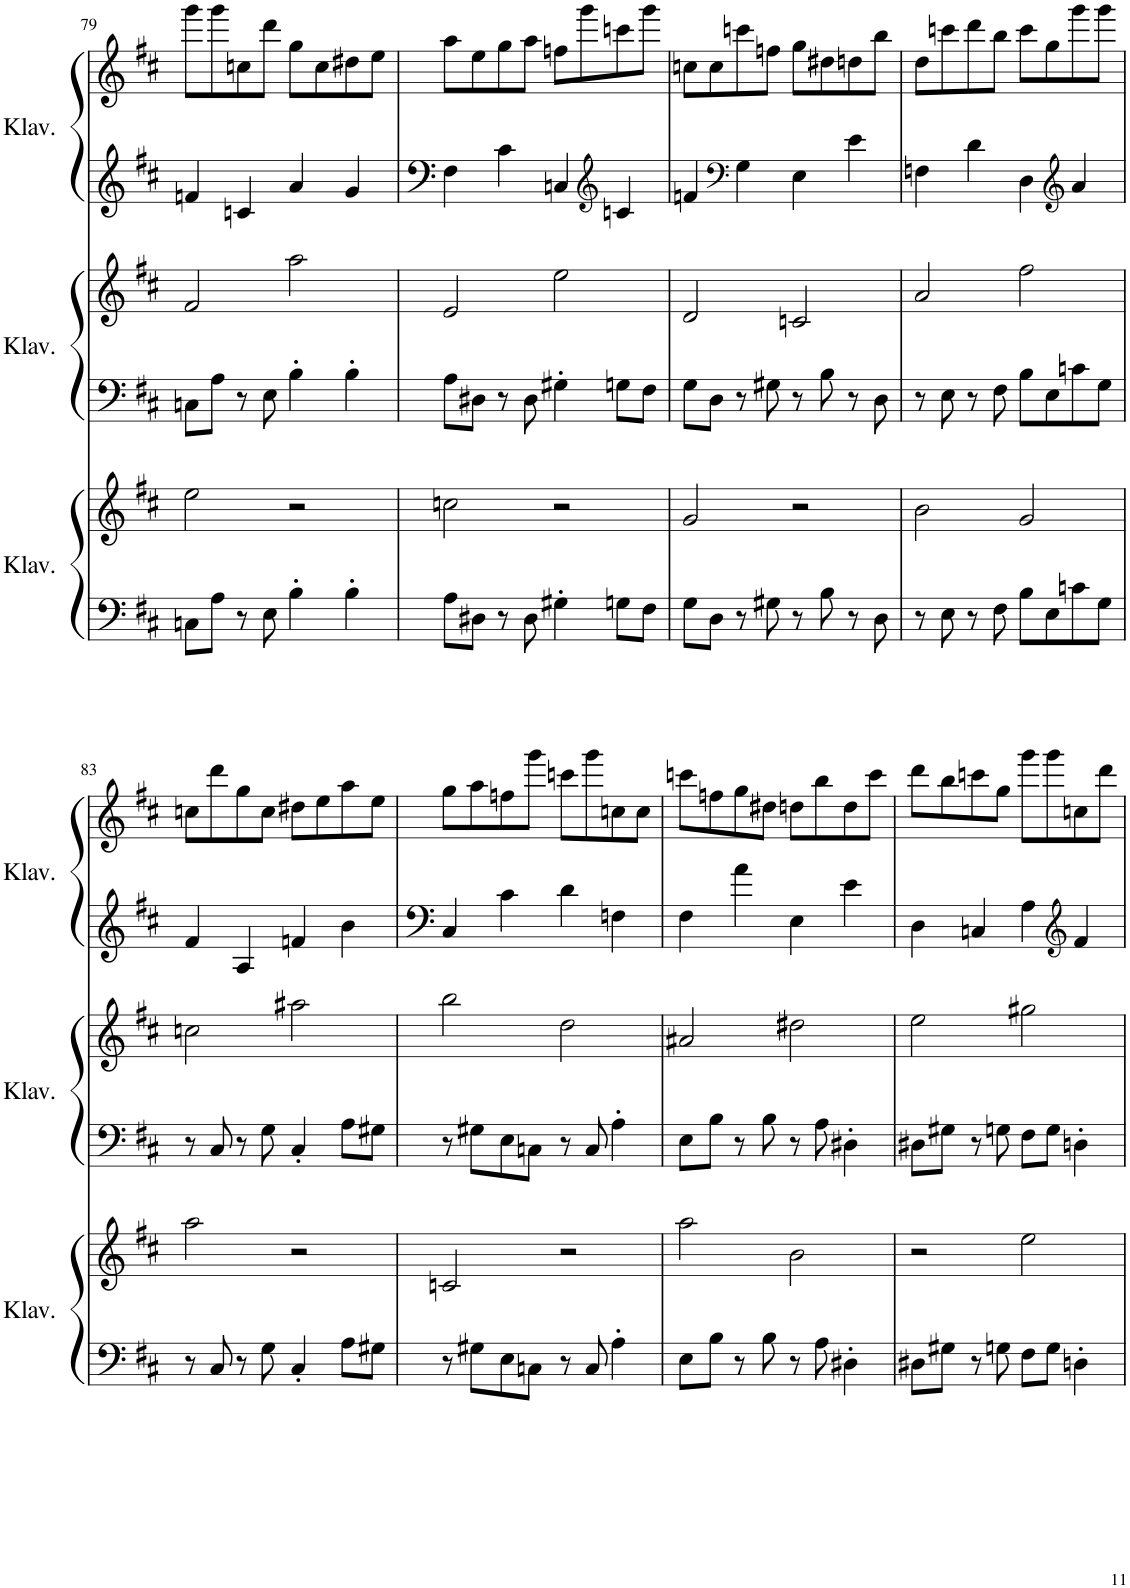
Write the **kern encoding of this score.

**kern	**kern	**kern	**kern	**kern	**kern
*part3	*part3	*part2	*part2	*part1	*part1
*staff6	*staff5	*staff4	*staff3	*staff2	*staff1
*I"Klavier	*	*I"Klavier	*	*I"Klavier	*
*I'Klav.	*	*I'Klav.	*	*I'Klav.	*
!!LO:PB:g=z
*clefG2	*clefG2	*clefG2	*clefG2	*clefF4	*clefG2
*k[f#c#]	*k[f#c#]	*k[f#c#]	*k[f#c#]	*k[f#c#]	*k[f#c#]
*M4/4	*M4/4	*M4/4	*M4/4	*M4/4	*M4/4
=79	=79	=79	=79	=79	=79
8Cn\L	2ee\	8Cn\L	2f#/	4fn/	8ggg\L
8A\J	.	8A\J	.	.	8ggg\
8r	.	8r	.	4cn/	8ccn\
8E\	.	8E\	.	.	8ddd\J
4B'\	2r	4B'\	2aa\	4a/	8gg\L
.	.	.	.	.	8cc\
4B'\	.	4B'\	.	4g/	8dd#X\
.	.	.	.	.	8ee\J
=80	=80	=80	=80	=80	=80
8A\L	2ccn\	8A\L	2e/	4F#\	8aa\L
8D#X\J	.	8D#X\J	.	.	8ee\
8r	.	8r	.	4c#\	8gg\
8D#\	.	8D#\	.	.	8aa\J
4G#X'\	2r	4G#X'\	2ee\	4Cn/	8ffn\L
.	.	.	.	.	8ggg\
*	*	*	*	*clefG2	*
8Gn\L	.	8Gn\L	.	4cn/	8cccn\
8F#\J	.	8F#\J	.	.	8ggg\J
=81	=81	=81	=81	=81	=81
8G\L	2g/	8G\L	2d/	4fn/	8ccn\L
8D\J	.	8D\J	.	.	8cc\
*	*	*	*	*clefF4	*
8r	.	8r	.	4G\	8cccn\
8G#X\	.	8G#X\	.	.	8ffn\J
8r	2r	8r	2cn/	4E\	8gg\L
8B\	.	8B\	.	.	8dd#X\
8r	.	8r	.	4e\	8ddn\
8D\	.	8D\	.	.	8bb\J
=82	=82	=82	=82	=82	=82
8r	2b\	8r	2a/	4Fn\	8dd\L
8E\	.	8E\	.	.	8cccn\
8r	.	8r	.	4d\	8ddd\
8F#\	.	8F#\	.	.	8bb\J
8B\L	2g/	8B\L	2ff#\	4D\	8ccc\L
8E\	.	8E\	.	.	8gg\
*	*	*	*	*clefG2	*
8cn\	.	8cn\	.	4a/	8ggg\
8G\J	.	8G\J	.	.	8ggg\J
!!LO:LB:g=z
=83	=83	=83	=83	=83	=83
8r	2aa\	8r	2ccn\	4f#/	8ccn\L
8C#/	.	8C#/	.	.	8ddd\
8r	.	8r	.	4A/	8gg\
8G\	.	8G\	.	.	8cc\J
4C#'/	2r	4C#'/	2aa#X\	4fn/	8dd#X\L
.	.	.	.	.	8ee\
8A\L	.	8A\L	.	4b\	8aa\
8G#X\J	.	8G#X\J	.	.	8ee\J
=84	=84	=84	=84	=84	=84
8r	2cn/	8r	2bb\	4C#/	8gg\L
8G#X\L	.	8G#X\L	.	.	8aa\
8E\	.	8E\	.	4c#\	8ffn\
8Cn\J	.	8Cn\J	.	.	8ggg\J
8r	2r	8r	2dd\	4d\	8cccn\L
8C/	.	8C/	.	.	8ggg\
4A'\	.	4A'\	.	4Fn\	8ccn\
.	.	.	.	.	8cc\J
=85	=85	=85	=85	=85	=85
8E\L	2aa\	8E\L	2a#X/	4F#\	8cccn\L
8B\J	.	8B\J	.	.	8ffn\
8r	.	8r	.	4a\	8gg\
8B\	.	8B\	.	.	8dd#X\J
8r	2b\	8r	2dd#X\	4E\	8ddn\L
8A\	.	8A\	.	.	8bb\
4D#X'\	.	4D#X'\	.	4e\	8dd\
.	.	.	.	.	8ccc\J
=86	=86	=86	=86	=86	=86
8D#X\L	2r	8D#X\L	2ee\	4D\	8ddd\L
8G#X\J	.	8G#X\J	.	.	8bb\
8r	.	8r	.	4Cn/	8cccn\
8Gn\	.	8Gn\	.	.	8gg\J
8F#\L	2ee\	8F#\L	2gg#X\	4A\	8ggg\L
8G\J	.	8G\J	.	.	8ggg\
*	*	*	*	*clefG2	*
4Dn'\	.	4Dn'\	.	4f#/	8ccn\
.	.	.	.	.	8ddd\J
=	=	=	=	=	=
*-	*-	*-	*-	*-	*-
